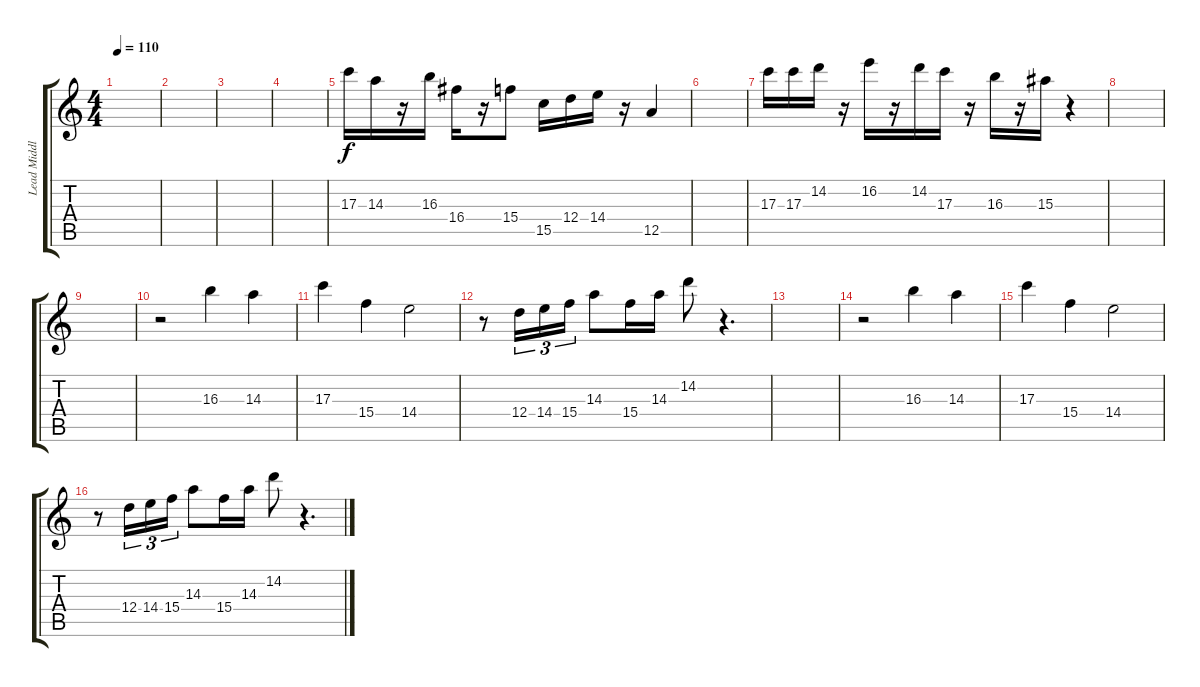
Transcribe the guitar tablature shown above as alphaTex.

\track ("Lead Middle" "Lead Middl") {instrument overdrivenguitar}
\staff {score tabs}
\tuning (F4 C4 G3 D3 A2 E2) {hide}
\ts (4 4)
\tempo 110
\clef g2
\ks c
|
|
|
|
17.3.16 14.3.16 r.16 16.3.16 16.4.16 r.16 15.4.8 15.5.16 12.4.16 14.4.16 r.16 12.5.4 |
|
17.3.16 17.3.16 14.2.16 r.16 16.2.16 r.16 14.2.16 17.3.16 r.16 16.3.16 r.16 15.3.16 r.4 |
|
|
r.2 16.3.4 14.3.4 |
17.3.4 15.4.4 14.4.2 |
r.8 12.4.16{tu (3 2)} 14.4.16{tu (3 2)} 15.4.16{tu (3 2)} 14.3.8 15.4.16 14.3.16 14.2.8 r.4{d} |
|
r.2 16.3.4 14.3.4 |
17.3.4 15.4.4 14.4.2 |
r.8 12.4.16{tu (3 2)} 14.4.16{tu (3 2)} 15.4.16{tu (3 2)} 14.3.8 15.4.16 14.3.16 14.2.8 r.4{d}
